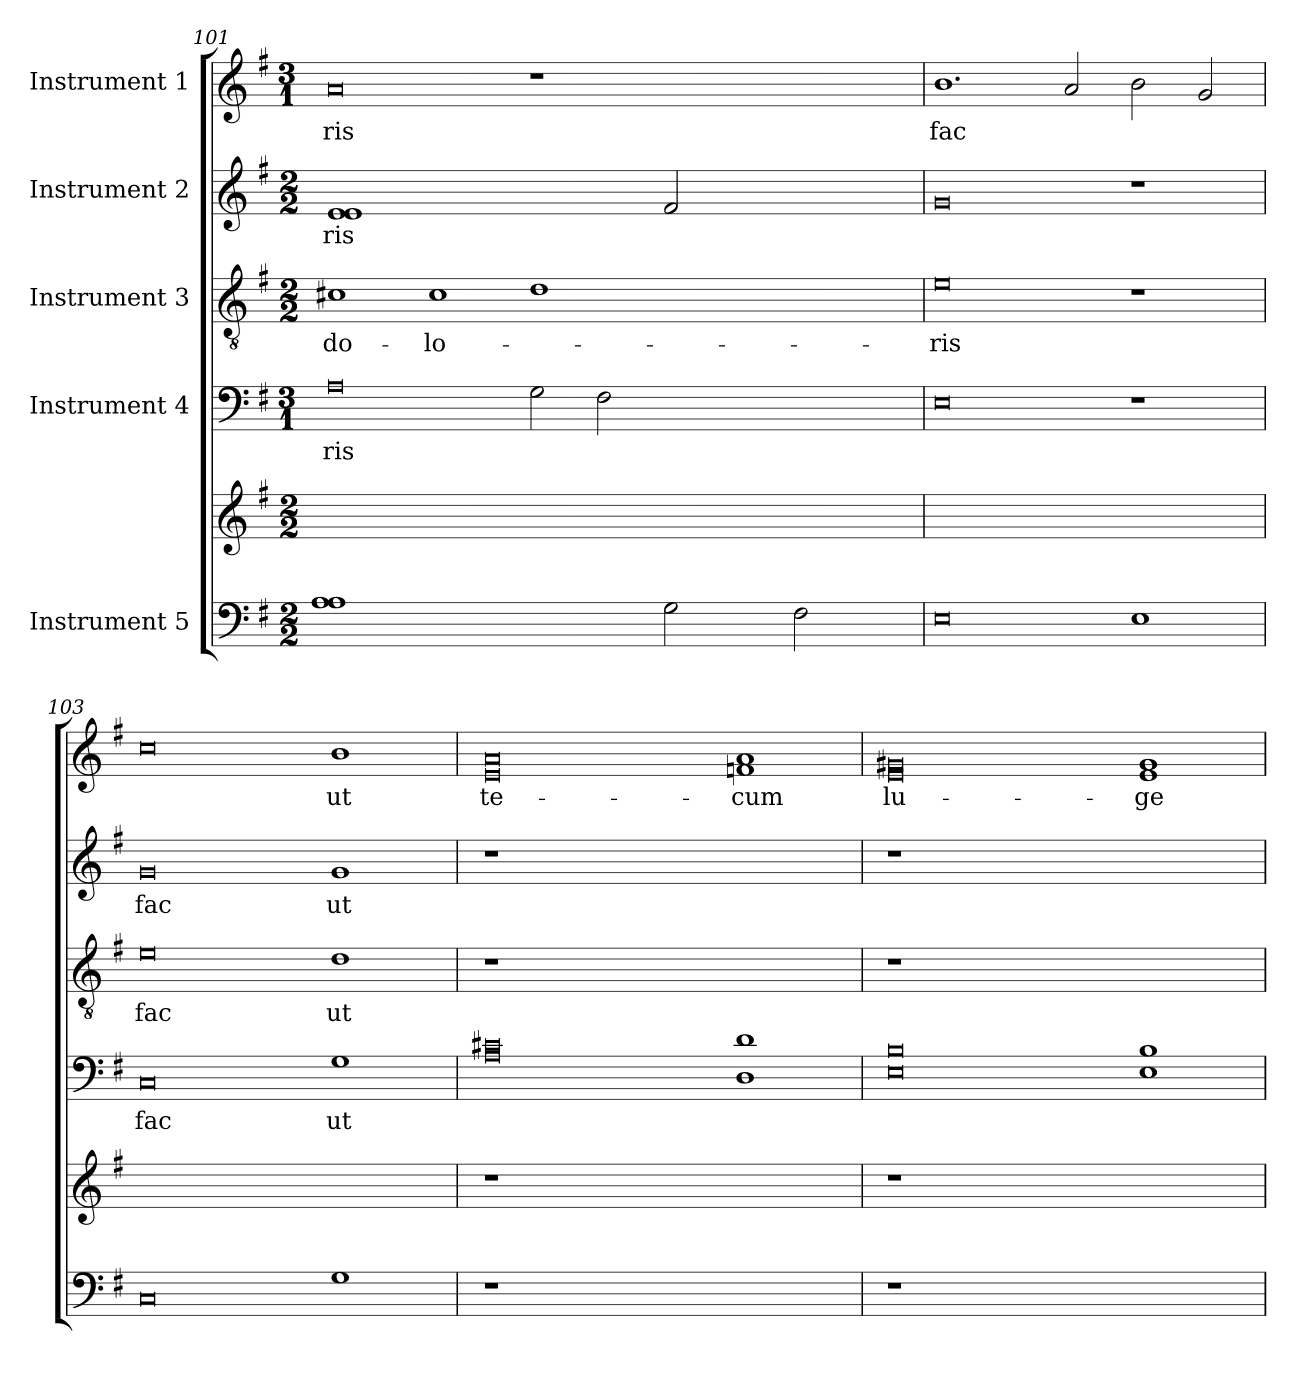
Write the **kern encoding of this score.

**kern	**kern	**kern	**text	**kern	**text	**kern	**text	**kern	**text
*part5	*part5	*part4	*part4	*part3	*part3	*part2	*part2	*part1	*part1
*staff6	*staff5	*staff4	*staff4	*staff3	*staff3	*staff2	*staff2	*staff1	*staff1
*I"Instrument 5	*	*I"Instrument 4	*	*I"Instrument 3	*	*I"Instrument 2	*	*I"Instrument 1	*
*clefF4	*clefG2	*clefF4	*	*clefGv2	*	*clefG2	*	*clefG2	*
*ITrd-3c-5	*ITrd-3c-5	*	*	*	*	*	*	*	*
*k[]	*k[]	*k[f#]	*	*k[f#]	*	*k[f#]	*	*k[f#]	*
*C:	*C:	*G:	*	*G:	*	*G:	*	*G:	*
*M2/2	*M2/2	*M3/1	*	*M2/2	*	*M2/2	*	*M3/1	*
=101	=101	=101	=101	=101	=101	=101	=101	=101	=101
!LO:N:vis=1	!	!	!LO:LY:b:cj	!	!LO:LY:b:cj	!LO:N:vis=1	!LO:LY:b:cj	!	!LO:LY:b:cj
0.d 0.d	00.ryy	0A	-ris	1c#X	do-	0.e 0.e	-ris	0a	-ris
!	!	!	!	!	!LO:LY:b:cj	!	!	!	!
.	.	.	.	1c#	-lo-	.	.	.	.
.	.	2G\	.	1d	.	.	.	1r	.
.	.	2F#\	.	.	.	.	.	.	.
!LO:N:vis=2	!	!	!	!	!	!LO:N:vis=2	!	!	!
1.c\	.	0.ryy	.	0.ryy	.	1.f#/	.	0.ryy	.
!LO:N:vis=2	!	!	!	!	!	!	!	!	!
1.B\	.	.	.	.	.	1.ryy	.	.	.
=102	=102	=102	=102	=102	=102	=102	=102	=102	=102
!	!	!	!	!	!LO:LY:b:cj	!	!	!	!LO:LY:b:cj
0A	0.ryy	0E	.	0e	-ris	0g	.	1.b	fac
.	.	.	.	.	.	.	.	2a/	.
1A	.	1r	.	1r	.	1r	.	2b\	.
.	.	.	.	.	.	.	.	2g/	.
=103	=103	=103	=103	=103	=103	=103	=103	=103	=103
!	!	!	!LO:LY:b:cj	!	!LO:LY:b:cj	!	!LO:LY:b:cj	!	!
0F	0.ryy	0C	fac	0e	fac	0g	fac	0cc	.
!	!	!	!LO:LY:b:cj	!	!LO:LY:b:cj	!	!LO:LY:b:cj	!	!LO:LY:b:cj
1c	.	1G	ut	1d	ut	1g	ut	1b	ut
!!LO:PB:g=z
=104	=104	=104	=104	=104	=104	=104	=104	=104	=104
!	!	!	!	!	!	!	!	!	!LO:LY:b:rj
1r	1r	0c# 0A	.	1r	.	1r	.	0a 0e	te-
0ryy	0ryy	.	.	0ryy	.	0ryy	.	.	.
!	!	!	!	!	!	!	!	!	!LO:LY:b:cj
.	.	1d 1D	.	.	.	.	.	1a 1fn	-cum
=105	=105	=105	=105	=105	=105	=105	=105	=105	=105
!	!	!	!	!	!	!	!	!	!LO:LY:b:rj
1r	1r	0B 0E	.	1r	.	1r	.	0g#X 0e	lu-
0ryy	0ryy	.	.	0ryy	.	0ryy	.	.	.
!	!	!	!	!	!	!	!	!	!LO:LY:b:cj
.	.	1B 1E	.	.	.	.	.	1g# 1e	-ge-
=	=	=	=	=	=	=	=	=	=
*-	*-	*-	*-	*-	*-	*-	*-	*-	*-
